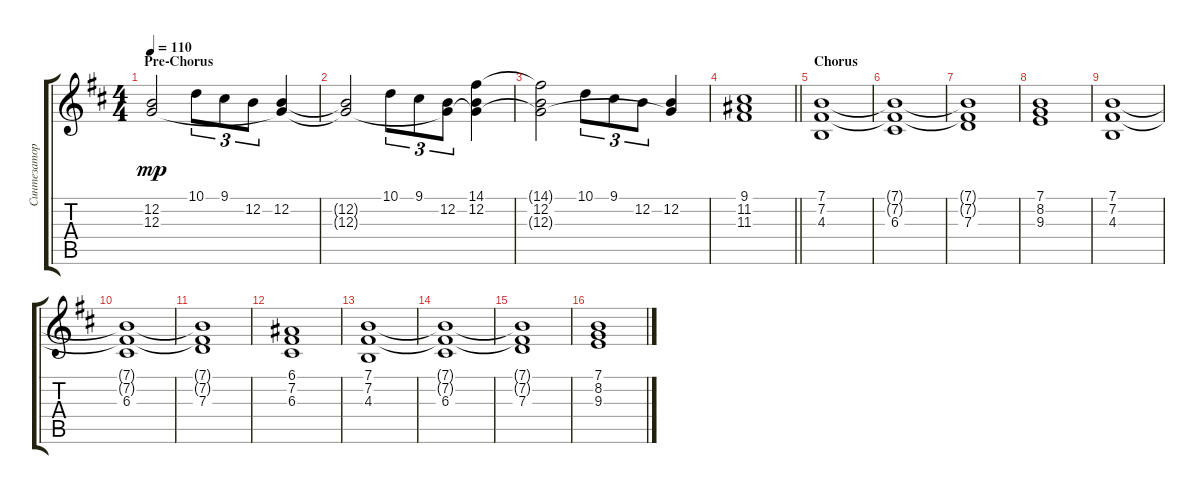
\track ("Синтезатор" "Синтезатор") {instrument stringensemble2}
\staff {score tabs}
\tuning (E4 B3 G3 D3 A2 E2) {hide}
\ts (4 4)
\section ("" "Pre-Chorus")
\tempo 110
\clef g2
\ks bminor
(12.2 12.3).2{dy mp} 10.1.8{tu (3 2)} 9.1.8{tu (3 2)} 12.2.8{tu (3 2)} (12.2 12.3{t}).4 |
(12.2{t} 12.3{t}).2 10.1.8{tu (3 2)} 9.1.8{tu (3 2)} (12.2 12.3{t}).8{tu (3 2)} (14.1 12.2 12.3{t}).4 |
(14.1{t} 12.2 12.3{t}).2 10.1.8{tu (3 2)} 9.1.8{tu (3 2)} 12.2.8{tu (3 2)} (12.2 12.3{t}).4 |
\barLineRight lightlight
(9.1 11.2 11.3).1 |
\section ("" "Chorus")
(7.1 7.2 4.3).1 |
(7.1{t} 7.2{t} 6.3).1 |
(7.1{t} 7.2{t} 7.3).1 |
(7.1 8.2 9.3).1 |
(7.1 7.2 4.3).1 |
(7.1{t} 7.2{t} 6.3).1 |
(7.1{t} 7.2{t} 7.3).1 |
(6.1 7.2 6.3).1 |
(7.1 7.2 4.3).1 |
(7.1{t} 7.2{t} 6.3).1 |
(7.1{t} 7.2{t} 7.3).1 |
(7.1 8.2 9.3).1
